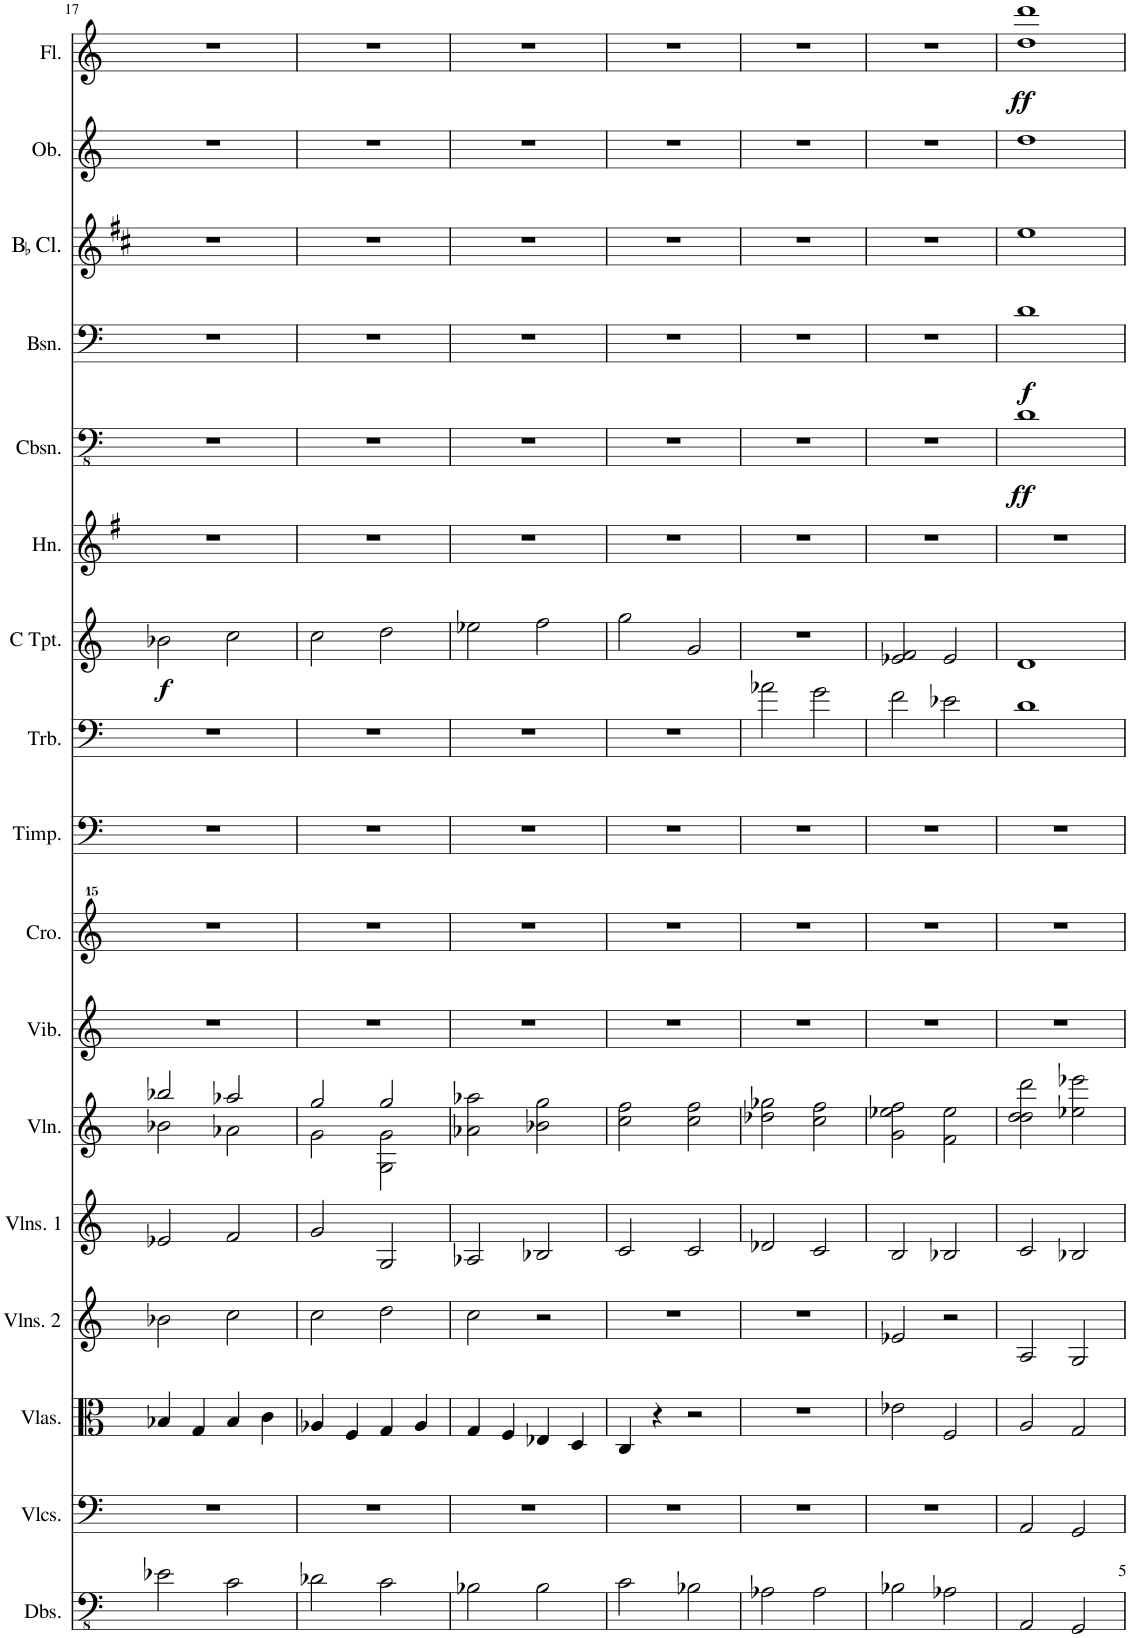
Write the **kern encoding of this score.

**kern	**kern	**kern	**kern	**kern	**kern	**kern	**kern	**kern	**kern	**kern	**dynam	**kern	**kern	**dynam	**kern	**dynam	**kern	**kern	**kern	**dynam
*part17	*part16	*part15	*part14	*part13	*part12	*part11	*part10	*part9	*part8	*part7	*part7	*part6	*part5	*part5	*part4	*part4	*part3	*part2	*part1	*part1
*staff17	*staff16	*staff15	*staff14	*staff13	*staff12	*staff11	*staff10	*staff9	*staff8	*staff7	*staff7	*staff6	*staff5	*staff5	*staff4	*staff4	*staff3	*staff2	*staff1	*staff1
*I"Double Basses	*I"Violoncellos	*I"Violas	*I"Violins 2	*I"Violins 1	*I"Violin	*I"Vibraphone	*I"Crotales	*I"Timpani	*I"Trombone	*I"C Trumpet	*	*I"Horn	*I"Contrabassoon	*	*I"Bassoon	*	*I"BaccidentalFlat Clarinet	*I"Oboe	*I"Flute	*
*I'Dbs.	*I'Vlcs.	*I'Vlas.	*I'Vlns. 2	*I'Vlns. 1	*I'Vln.	*I'Vib.	*I'Cro.	*I'Timp.	*I'Trb.	*I'C Tpt.	*	*I'Hn.	*I'Cbsn.	*	*I'Bsn.	*	*I'BaccidentalFlat Cl.	*I'Ob.	*I'Fl.	*
!!LO:PB:g=z
*clefFv4	*clefF4	*clefC3	*clefG2	*clefG2	*clefG2	*clefG2	*clefG^^2	*clefF4	*clefF4	*clefG2	*	*clefG2	*clefFv4	*	*clefF4	*	*clefG2	*clefG2	*clefG2	*
*	*	*	*	*	*	*	*	*	*	*	*	*Trd4c7	*Trd7c12	*	*	*	*Trd1c2	*	*	*
*k[]	*k[]	*k[]	*k[]	*k[]	*k[]	*k[]	*k[]	*k[]	*k[]	*k[]	*	*k[f#]	*k[]	*	*k[]	*	*k[f#c#]	*k[]	*k[]	*
*M4/4	*M4/4	*M4/4	*M4/4	*M4/4	*M4/4	*M4/4	*M4/4	*	*M4/4	*M4/4	*	*M4/4	*M4/4	*	*M4/4	*	*M4/4	*M4/4	*M4/4	*
=17	=17	=17	=17	=17	=17	=17	=17	=17	=17	=17	=17	=17	=17	=17	=17	=17	=17	=17	=17	=17
*	*	*	*	*	*^	*	*	*	*	*	*	*	*	*	*	*	*	*	*	*
!	!	!	!	!	!	!	!	!	!	!	!	!LO:DY:b	!	!	!	!	!	!	!	!	!
2E-X\	1r	4B-X/	2b-X\	2e-X/	2bb-X/	2b-X\	1r	1r	1r	1r	2b-X\	f	1r	1r	.	1r	.	1r	1r	1r	.
.	.	4G/	.	.	.	.	.	.	.	.	.	.	.	.	.	.	.	.	.	.	.
2C\	.	4B-/	2cc\	2f/	2aa-X/	2a-X\	.	.	.	.	2cc\	.	.	.	.	.	.	.	.	.	.
.	.	4c\	.	.	.	.	.	.	.	.	.	.	.	.	.	.	.	.	.	.	.
=18	=18	=18	=18	=18	=18	=18	=18	=18	=18	=18	=18	=18	=18	=18	=18	=18	=18	=18	=18	=18	=18
2D-X\	1r	4A-X/	2cc\	2g/	2gg/	2g\	1r	1r	1r	1r	2cc\	.	1r	1r	.	1r	.	1r	1r	1r	.
.	.	4F/	.	.	.	.	.	.	.	.	.	.	.	.	.	.	.	.	.	.	.
2C\	.	4G/	2dd\	2G/	2gg/	2G\ 2g\	.	.	.	.	2dd\	.	.	.	.	.	.	.	.	.	.
.	.	4A-/	.	.	.	.	.	.	.	.	.	.	.	.	.	.	.	.	.	.	.
*	*	*	*	*	*v	*v	*	*	*	*	*	*	*	*	*	*	*	*	*	*	*
=19	=19	=19	=19	=19	=19	=19	=19	=19	=19	=19	=19	=19	=19	=19	=19	=19	=19	=19	=19	=19
2BB-X\	1r	4G/	2cc\	2A-X/	2a-X\ 2aa-X\	1r	1r	1r	1r	2ee-X\	.	1r	1r	.	1r	.	1r	1r	1r	.
.	.	4F/	.	.	.	.	.	.	.	.	.	.	.	.	.	.	.	.	.	.
2BB-\	.	4E-X/	2r	2B-X/	2b-X\ 2gg\	.	.	.	.	2ff\	.	.	.	.	.	.	.	.	.	.
.	.	4D/	.	.	.	.	.	.	.	.	.	.	.	.	.	.	.	.	.	.
=20	=20	=20	=20	=20	=20	=20	=20	=20	=20	=20	=20	=20	=20	=20	=20	=20	=20	=20	=20	=20
2C\	1r	4C/	1r	2c/	2cc\ 2ff\	1r	1r	1r	1r	2gg\	.	1r	1r	.	1r	.	1r	1r	1r	.
.	.	4r	.	.	.	.	.	.	.	.	.	.	.	.	.	.	.	.	.	.
2BB-X\	.	2r	.	2c/	2cc\ 2ff\	.	.	.	.	2g/	.	.	.	.	.	.	.	.	.	.
=21	=21	=21	=21	=21	=21	=21	=21	=21	=21	=21	=21	=21	=21	=21	=21	=21	=21	=21	=21	=21
2AA-X\	1r	1r	1r	2d-X/	2dd-X\ 2gg-X\	1r	1r	1r	2a-X\	1r	.	1r	1r	.	1r	.	1r	1r	1r	.
2AA-\	.	.	.	2c/	2cc\ 2ff\	.	.	.	2g\	.	.	.	.	.	.	.	.	.	.	.
=22	=22	=22	=22	=22	=22	=22	=22	=22	=22	=22	=22	=22	=22	=22	=22	=22	=22	=22	=22	=22
2BB-X\	1r	2e-X\	2e-X/	2B/	2g\ 2ee-X\ 2ff\	1r	1r	1r	2f\	2e-X/ 2f/	.	1r	1r	.	1r	.	1r	1r	1r	.
2AA-X\	.	2F/	2r	2B-X/	2f\ 2ee-\	.	.	.	2e-X\	2e-/	.	.	.	.	.	.	.	.	.	.
=23	=23	=23	=23	=23	=23	=23	=23	=23	=23	=23	=23	=23	=23	=23	=23	=23	=23	=23	=23	=23
!	!	!	!	!	!	!	!	!	!	!	!	!	!	!LO:DY:b	!	!LO:DY:b	!	!	!	!LO:DY:b
2AAA/	2AA/	2A/	2A/	2c/	2dd\ 2dd\ 2ddd\	1r	1r	1r	1d	1d	.	1r	1D	ff	1d	f	1ee	1dd	1dd 1ddd	ff
2GGG/	2GG/	2G/	2G/	2B-X/	2ee-X\ 2eee-X\	.	.	.	.	.	.	.	.	.	.	.	.	.	.	.
=	=	=	=	=	=	=	=	=	=	=	=	=	=	=	=	=	=	=	=	=
*-	*-	*-	*-	*-	*-	*-	*-	*-	*-	*-	*-	*-	*-	*-	*-	*-	*-	*-	*-	*-
